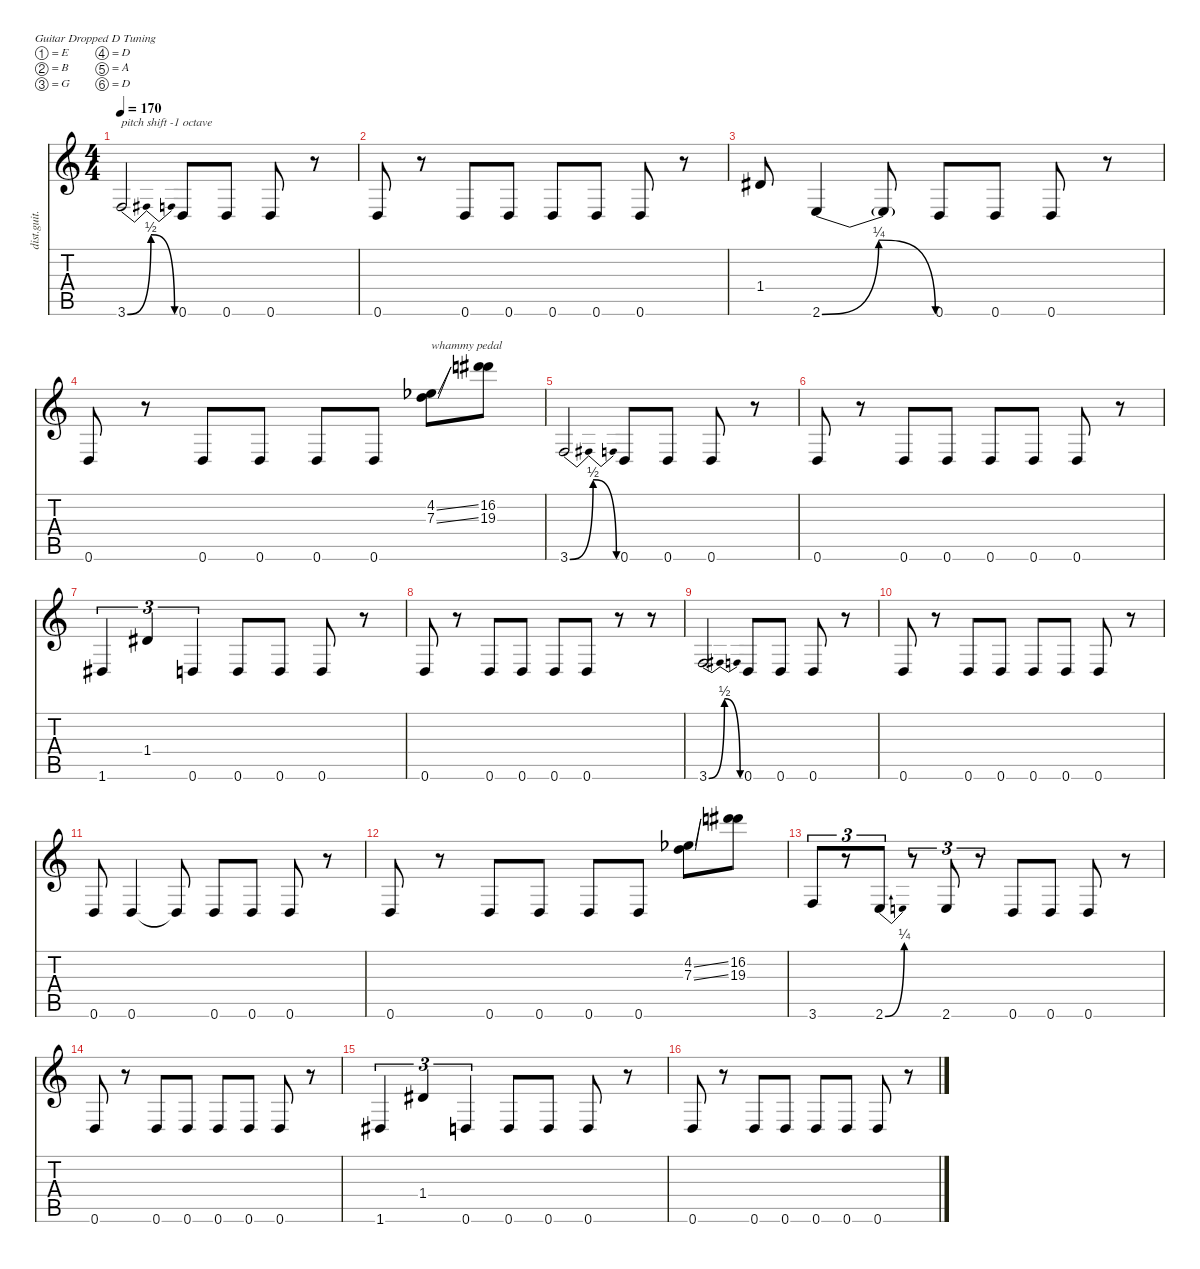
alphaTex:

\defaultSystemsLayout 4
\hideDynamics
\bracketExtendMode nobrackets
\otherSystemsTrackNameOrientation horizontal
\track ("Distortion Guitar" "dist.guit.") {instrument distortionguitar}
\staff {score tabs}
\tuning (E4 B3 G3 D3 A2 D2)
\ts (4 4)
\tempo 170
\clef g2
\ks c
3.6{be (bendrelease 0 0 1.2 2 20.4 2 30 0)}.2{txt "pitch shift -1 octave" dy mf beam Up} 0.6.8{beam Up} 0.6.8{beam Up} 0.6.8{beam Up} r.8{beam Up} |
0.6.8{beam Up} r.8{beam Up} 0.6.8{beam Up} 0.6.8{beam Up} 0.6.8{beam Up} 0.6.8{beam Up} 0.6.8{beam Up} r.8{beam Up} |
1.4{acc #}.8{beam Up} 2.6{be (bendrelease 0 0 1.7999999999999998 1 20.4 1 30 0)}.4{beam Up} 2.6{t}.8{beam Up} 0.6.8{beam Up} 0.6.8{beam Up} 0.6.8{beam Up} r.8{beam Up} |
0.6.8{beam Up} r.8{beam Up} 0.6.8{beam Up} 0.6.8{beam Up} 0.6.8{beam Up} 0.6.8{beam Up} (7.3{ss} 4.2{ss acc b}).8{txt "whammy pedal" beam Down} (16.2{acc #} 19.3).8{beam Down} |
3.6{be (bendrelease 0 0 1.2 2 20.4 2 30 0)}.2{beam Up} 0.6.8{beam Up} 0.6.8{beam Up} 0.6.8{beam Up} r.8{beam Up} |
0.6.8{beam Up} r.8{beam Up} 0.6.8{beam Up} 0.6.8{beam Up} 0.6.8{beam Up} 0.6.8{beam Up} 0.6.8{beam Up} r.8{beam Up} |
1.6{acc #}.4{tu (3 2) beam Up} 1.4{acc #}.4{tu (3 2) beam Up} 0.6.4{tu (3 2) beam Up} 0.6.8{beam Up} 0.6.8{beam Up} 0.6.8{beam Up} r.8{beam Up} |
0.6.8{beam Up} r.8{beam Up} 0.6.8{beam Up} 0.6.8{beam Up} 0.6.8{beam Up} 0.6.8{beam Up} r.8{beam Up} r.8{beam Up} |
3.6{be (bendrelease 0 0 1.2 2 20.4 2 30 0)}.2{beam Up} 0.6.8{beam Up} 0.6.8{beam Up} 0.6.8{beam Up} r.8{beam Up} |
0.6.8{beam Up} r.8{beam Up} 0.6.8{beam Up} 0.6.8{beam Up} 0.6.8{beam Up} 0.6.8{beam Up} 0.6.8{beam Up} r.8{beam Up} |
0.6.8{beam Up} 0.6.4{beam Up} 0.6{t}.8{beam Up} 0.6.8{beam Up} 0.6.8{beam Up} 0.6.8{beam Up} r.8{beam Up} |
0.6.8{beam Up} r.8{beam Up} 0.6.8{beam Up} 0.6.8{beam Up} 0.6.8{beam Up} 0.6.8{beam Up} (7.3{ss} 4.2{ss acc b}).8{beam Down} (16.2{acc #} 19.3).8{beam Down} |
3.6.8{tu (3 2) beam Up} r.8{tu (3 2) beam Up} 2.6{be (bend 0 0 14.399999999999999 1)}.8{tu (3 2) beam Up} r.8{tu (3 2) beam Up} 2.6.8{tu (3 2) beam Up} r.8{tu (3 2) beam Up} 0.6.8{beam Up} 0.6.8{beam Up} 0.6.8{beam Up} r.8{beam Up} |
0.6.8{beam Up} r.8{beam Up} 0.6.8{beam Up} 0.6.8{beam Up} 0.6.8{beam Up} 0.6.8{beam Up} 0.6.8{beam Up} r.8{beam Up} |
1.6{acc #}.4{tu (3 2) beam Up} 1.4{acc #}.4{tu (3 2) beam Up} 0.6.4{tu (3 2) beam Up} 0.6.8{beam Up} 0.6.8{beam Up} 0.6.8{beam Up} r.8{beam Up} |
0.6.8{beam Up} r.8{beam Up} 0.6.8{beam Up} 0.6.8{beam Up} 0.6.8{beam Up} 0.6.8{beam Up} 0.6.8{beam Up} r.8{beam Up}
